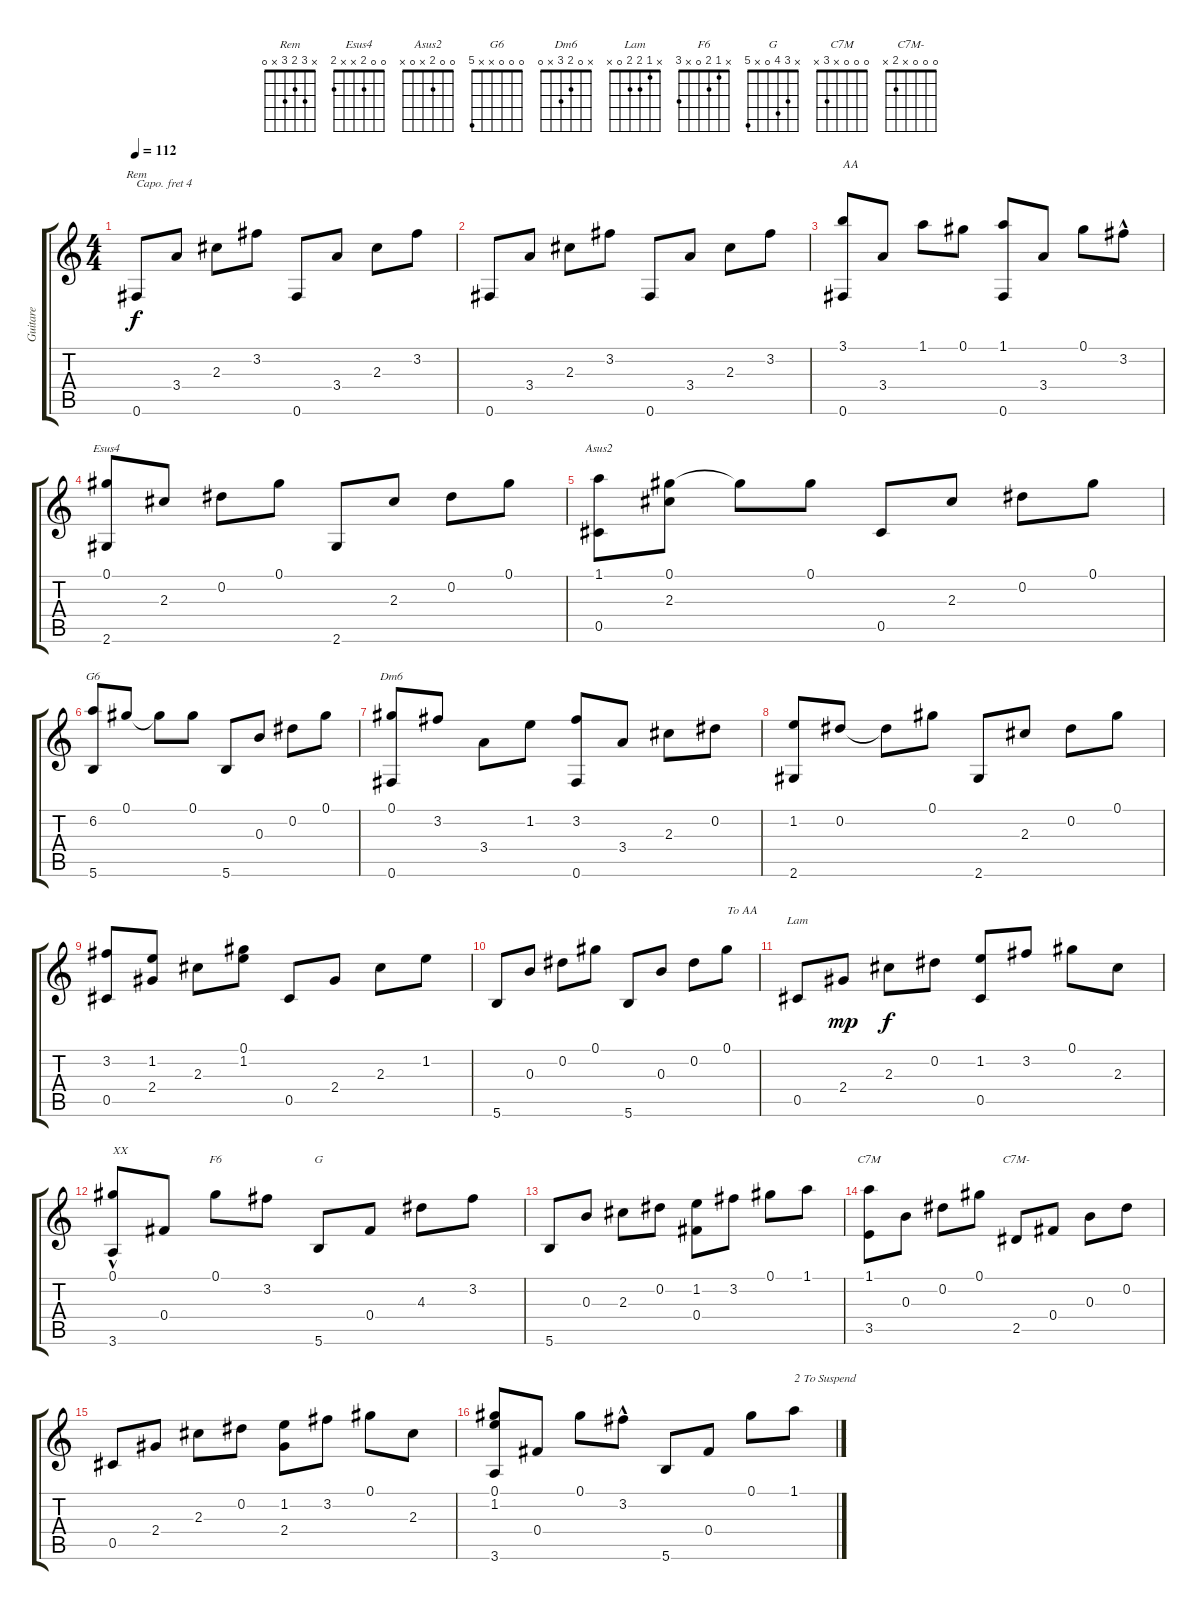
\track ("Guitare" "Guitare") {instrument acousticguitarnylon}
\staff {score tabs}
\capo 4
\tuning (E4 B3 G3 D3 A2 D2) {hide}
\chord ("Rem" x 3 2 3 x 0)
\chord ("Esus4" 0 0 2 x x 2)
\chord ("Asus2" 0 0 2 x 0 x)
\chord ("G6" 0 0 0 x x 5)
\chord ("Dm6" x 0 2 3 x 0)
\chord ("Lam" x 1 2 2 0 x)
\chord ("F6" x 1 2 0 x 3)
\chord ("G" x 3 4 0 x 5)
\chord ("C7M" 0 0 0 x 3 x)
\chord ("C7M-" 0 0 0 x 2 x)
\ts (4 4)
\tempo 112
\clef g2
\ks c
0.6.8{ch "Rem" dy f instrument acousticguitarnylon} 3.4.8 2.3.8 3.2.8 0.6.8 3.4.8 2.3.8 3.2.8 |
0.6.8 3.4.8 2.3.8 3.2.8 0.6.8 3.4.8 2.3.8 3.2.8 |
(3.1 0.6).8{txt "AA"} 3.4.8 1.1.8 0.1.8 (1.1 0.6).8 3.4.8 0.1.8 3.2{hac}.8 |
(0.1 2.6).8{ch "Esus4"} 2.3.8 0.2.8 0.1.8 2.6.8 2.3.8 0.2.8 0.1.8 |
(1.1 0.5).8{ch "Asus2"} (0.1 2.3).8 0.1{t}.8 0.1.8 0.5.8 2.3.8 0.2.8 0.1.8 |
(6.2 5.6).8{ch "G6"} 0.1.8 0.1{t}.8 0.1.8 5.6.8 0.3.8 0.2.8 0.1.8 |
(0.1 0.6).8{ch "Dm6"} 3.2.8 3.4.8 1.2.8 (3.2 0.6).8 3.4.8 2.3.8 0.2.8 |
(1.2 2.6).8 0.2.8 0.2{t}.8 0.1.8 2.6.8 2.3.8 0.2.8 0.1.8 |
(3.2 0.5).8 (1.2 2.4).8 2.3.8 (0.1 1.2).8 0.5.8 2.4.8 2.3.8 1.2.8 |
5.6.8 0.3.8 0.2.8 0.1.8 5.6.8 0.3.8 0.2.8 0.1.8{txt "To AA"} |
0.5.8{ch "Lam"} 2.4.8{dy mp} 2.3.8{dy f} 0.2.8 (1.2 0.5).8 3.2.8 0.1.8 2.3.8 |
(0.1{hac} 3.6).8{txt "XX"} 0.4.8 0.1.8{ch "F6"} 3.2.8 5.6.8{ch "G"} 0.4.8 4.3.8 3.2.8 |
5.6.8 0.3.8 2.3.8 0.2.8 (1.2 0.4).8 3.2.8 0.1.8 1.1.8 |
(1.1 3.5).8{ch "C7M"} 0.3.8 0.2.8 0.1.8 2.5.8{ch "C7M-"} 0.4.8 0.3.8 0.2.8 |
0.5.8 2.4.8 2.3.8 0.2.8 (1.2 2.4).8 3.2.8 0.1.8 2.3.8 |
(0.1 1.2 3.6).8 0.4.8 0.1.8 3.2{hac}.8 5.6.8 0.4.8 0.1.8 1.1.8{txt "2 To Suspend"}
